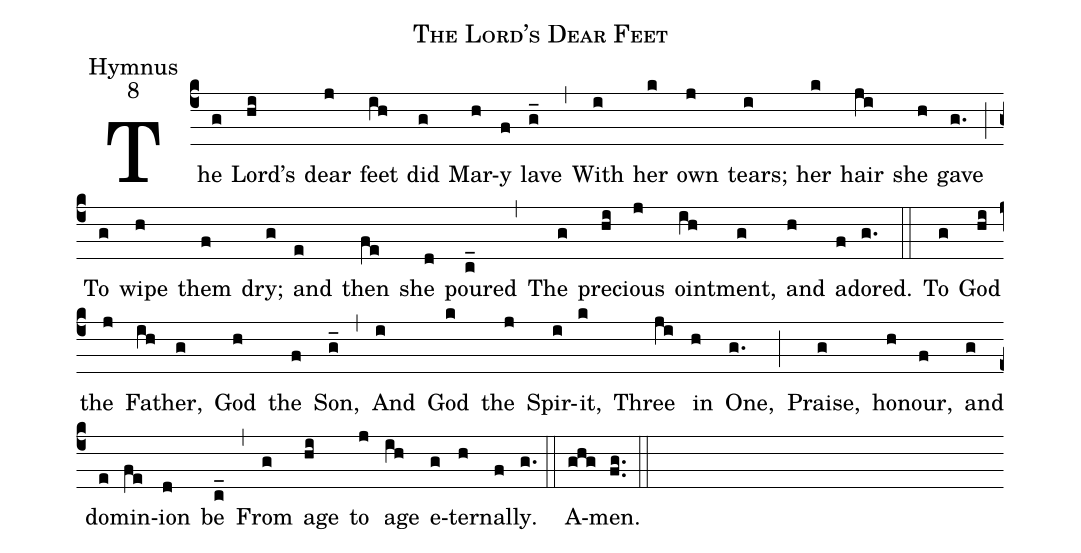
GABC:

name: The Lord's Dear Feet;
office-part: Hymnus;
mode: 8;
%%
(c4)The(g) Lord’s(hi) dear(j) feet(ih) did(g) Mar(h)y(f) lave(g_) (,)
With(i) her(k) own(j) tears;(i) her(k) hair(ji) she(h) gave(g.) (;)
To(g) wipe(h) them(f) dry;(g) and(e) then(fe) she(d) poured(c_) (,)
The(g) pre(hi)cious(j) oint(ih)ment,(g) and(h) a(f)dored.(g.) (::)

To(g) God(hi) the(j) Fa(ih)ther,(g) God(h) the(f) Son,(g_) (,)
And(i) God(k) the(j) Spir(i)it,(k) Three(ji) in(h) One,(g.) (;)
Praise,(g) hon(h)our,(f) and(g) do(e)min(fe)ion(d) be(c_) (,)
From(g) age(hi) to(j) age(ih) e(g)ter(h)nal(f)ly.(g.) (::)
A(ghg)men.(fg..) (::)
